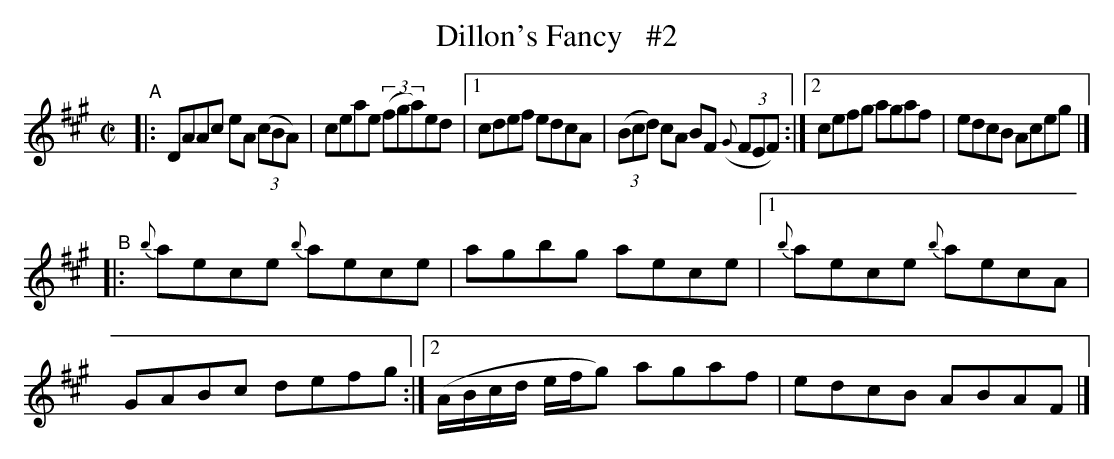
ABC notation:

X:1
T: Dillon's Fancy   #2
M: C|
L: 1/8
K: A
"^A"\
|: DAAc eA (3(cBA) | ceae (3(fga)ed |\
[1 cdef edcA | (3(Bcd) cA BF ((3{G}FEF) :|\
[2 cefg agaf | edcB Aceg |]
"^B"\
|: {b}aece {b}aece | agbg aece |\
[1 {b}aece {b}aecA | GABc defg :|\
[2 (A/B/c/d/ e/f/g) agaf | edcB ABAF |]
